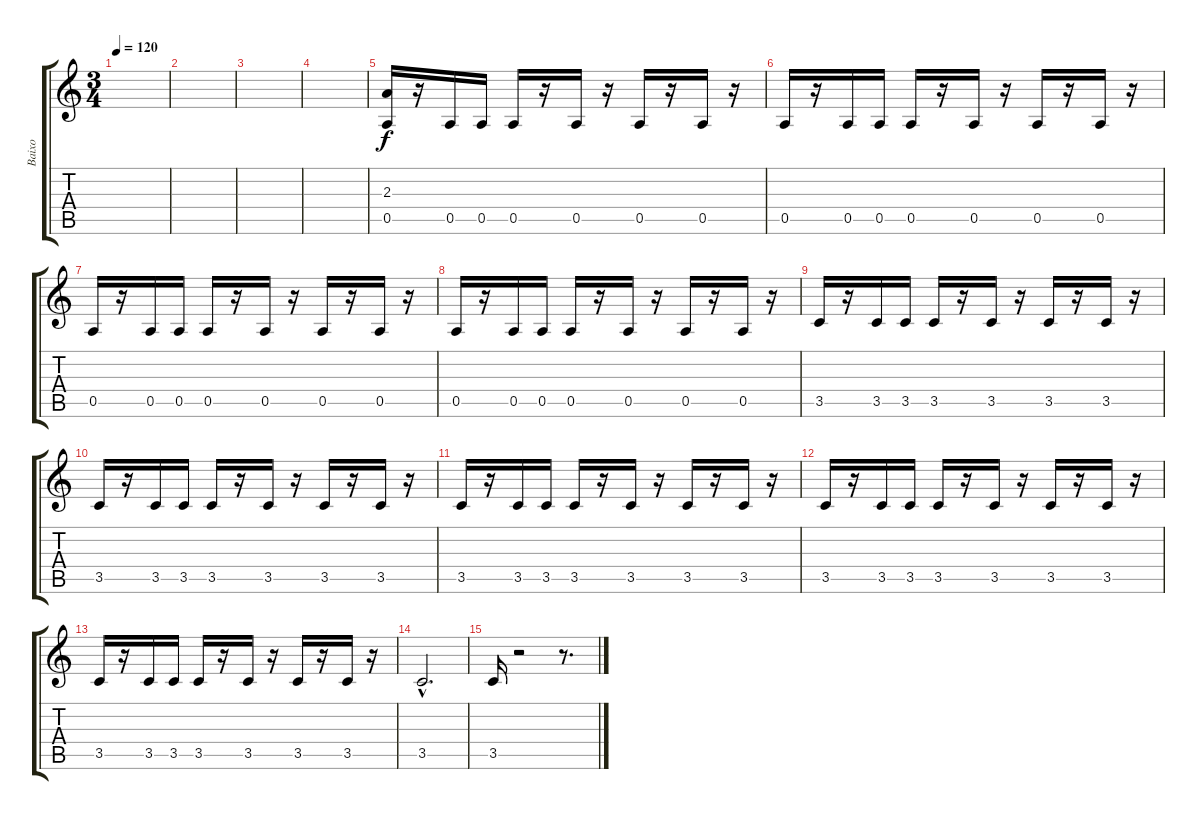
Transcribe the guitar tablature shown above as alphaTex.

\track ("Baixo" "Baixo") {instrument electricbassfinger}
\staff {score tabs}
\tuning (E4 B3 G3 D3 A2 E2) {hide}
\ts (3 4)
\tempo 120
\clef g2
\ks c
|
|
|
|
(2.3 0.5).16 r.16 0.5.16 0.5.16 0.5.16 r.16 0.5.16 r.16 0.5.16 r.16 0.5.16 r.16 |
0.5.16 r.16 0.5.16 0.5.16 0.5.16 r.16 0.5.16 r.16 0.5.16 r.16 0.5.16 r.16 |
0.5.16 r.16 0.5.16 0.5.16 0.5.16 r.16 0.5.16 r.16 0.5.16 r.16 0.5.16 r.16 |
0.5.16 r.16 0.5.16 0.5.16 0.5.16 r.16 0.5.16 r.16 0.5.16 r.16 0.5.16 r.16 |
3.5.16 r.16 3.5.16 3.5.16 3.5.16 r.16 3.5.16 r.16 3.5.16 r.16 3.5.16 r.16 |
3.5.16 r.16 3.5.16 3.5.16 3.5.16 r.16 3.5.16 r.16 3.5.16 r.16 3.5.16 r.16 |
3.5.16 r.16 3.5.16 3.5.16 3.5.16 r.16 3.5.16 r.16 3.5.16 r.16 3.5.16 r.16 |
3.5.16 r.16 3.5.16 3.5.16 3.5.16 r.16 3.5.16 r.16 3.5.16 r.16 3.5.16 r.16 |
3.5.16 r.16 3.5.16 3.5.16 3.5.16 r.16 3.5.16 r.16 3.5.16 r.16 3.5.16 r.16 |
3.5{hac}.2{d} |
3.5.16 r.2 r.8{d}
